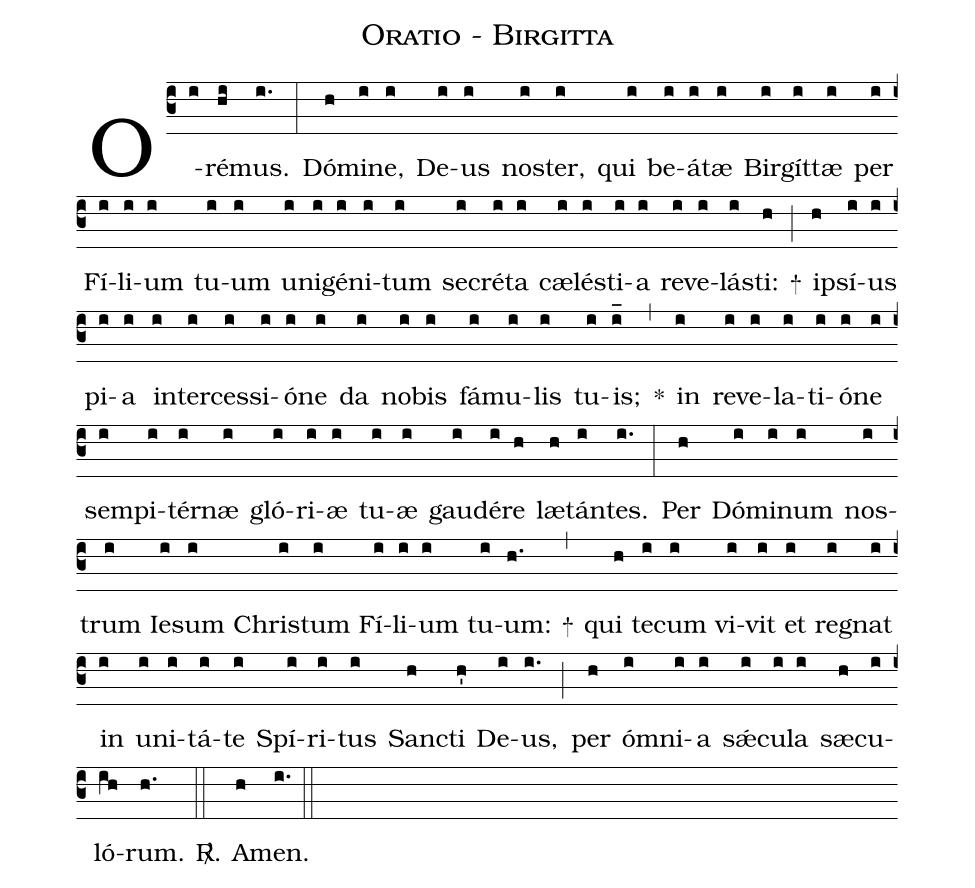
name: Oratio - Birgitta;
%%
(c3)
O(i)ré(hi)mus.(i.) (:)

Dó(h)mi(i)ne,(i) De(i)us(i) nos(i)ter,(i) qui(i) be(i)á(i)tæ(i) Bir(i)gít(i)tæ(i) per(i) Fí(i)li(i)um(i) tu(i)um(i) u(i)ni(i)gé(i)ni(i)tum(i) se(i)cré(i)ta(i) cæ(i)lés(i)ti(i)a(i) re(i)ve(i)lás(i)ti:(h) +(;)
ip(h)sí(i)us(i) pi(i)a(i) in(i)ter(i)ces(i)si(i)ó(i)ne(i) da(i) no(i)bis(i) fá(i)mu(i)lis(i) tu(i)is;(i_) *(,)
in(i) re(i)ve(i)la(i)ti(i)ó(i)ne(i) sem(i)pi(i)tér(i)næ(i) gló(i)ri(i)æ(i) tu(i)æ(i) gau(i)dé(i)re(h) læ(h)tán(i)tes.(i.) (:)

Per(h) Dó(i)mi(i)num(i) nos(i)trum(i) Ie(i)sum(i) Chris(i)tum(i) Fí(i)li(i)um(i) tu(i)um:(h.) +(,)
qui(h) te(i)cum(i) vi(i)vit(i) et(i) reg(i)nat(i) in(i) u(i)ni(i)tá(i)te(i) Spí(i)ri(i)tus(i) San(h)cti(h') De(i)us,(i.) (;)
per(h) óm(i)ni(i)a(i) sǽ(i)cu(i)la(i) sæ(h)cu(i)ló(ih)rum.(h.) <sp>R/</sp>.(::)
A(h)men.(i.) (::)
